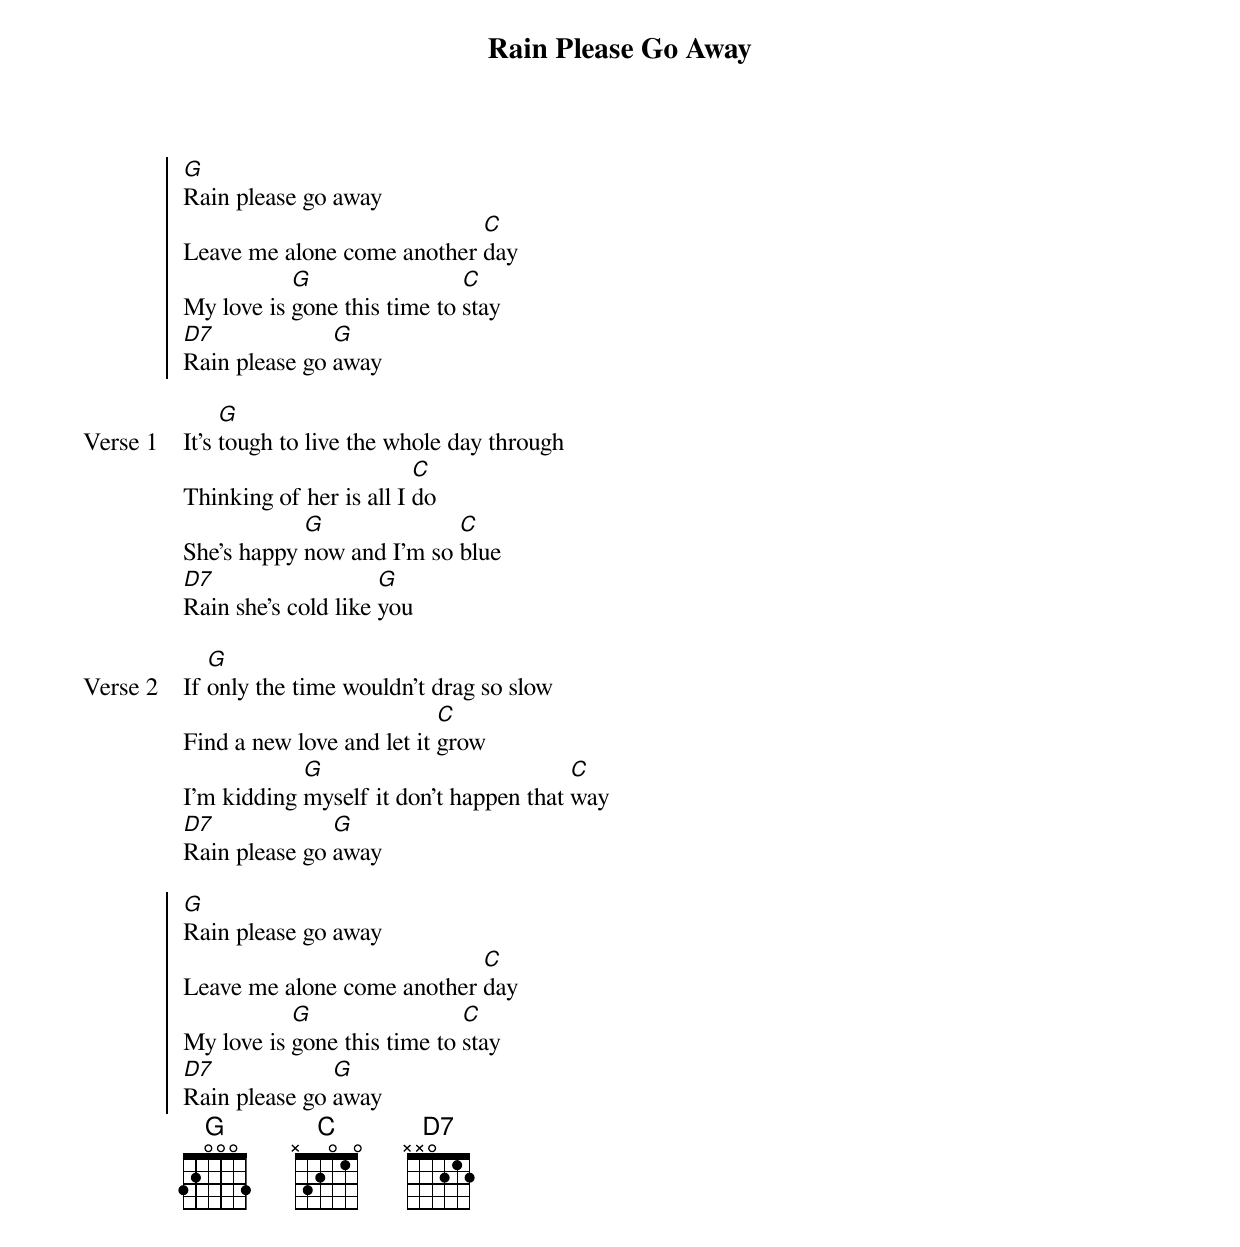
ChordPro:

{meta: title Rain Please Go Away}
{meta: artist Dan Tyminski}
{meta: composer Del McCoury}
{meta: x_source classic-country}
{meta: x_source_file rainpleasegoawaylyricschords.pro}
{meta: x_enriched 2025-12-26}

{start_of_chorus}
[G]Rain please go away
Leave me alone come another [C]day
My love is [G]gone this time to [C]stay
[D7]Rain please go [G]away
{end_of_chorus}

{start_of_verse: Verse 1}
It's [G]tough to live the whole day through
Thinking of her is all I [C]do
She's happy [G]now and I'm so [C]blue
[D7]Rain she's cold like [G]you
{end_of_verse}

{start_of_verse: Verse 2}
If [G]only the time wouldn't drag so slow
Find a new love and let it [C]grow
I'm kidding [G]myself it don't happen that [C]way
[D7]Rain please go [G]away
{end_of_verse}

{start_of_chorus}
[G]Rain please go away
Leave me alone come another [C]day
My love is [G]gone this time to [C]stay
[D7]Rain please go [G]away
{end_of_chorus}
